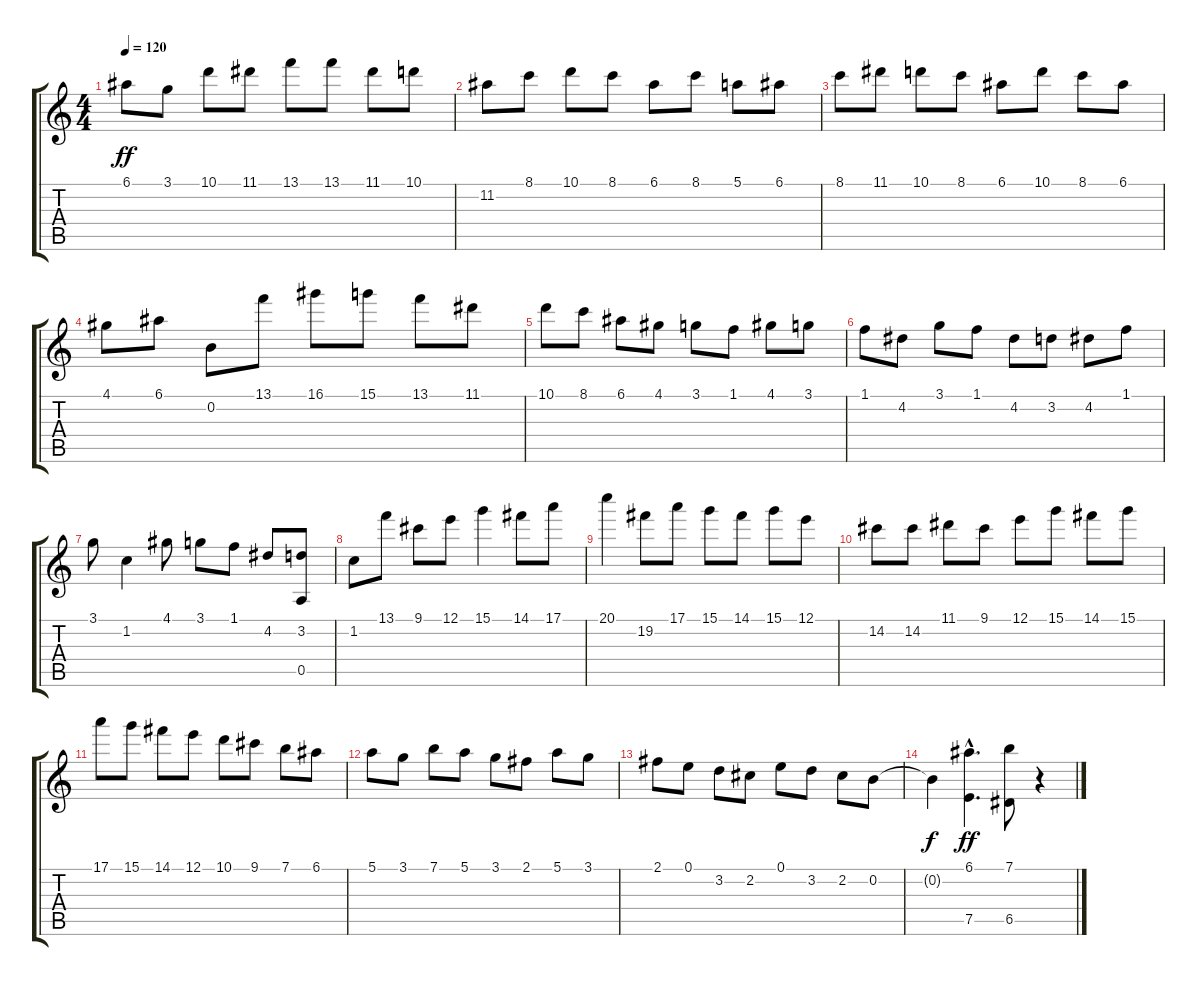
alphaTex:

\track "" {instrument acousticguitarnylon}
\staff {score tabs}
\tuning (E4 B3 G3 D3 A2 E2) {hide}
\ts (4 4)
\tempo 120
\clef g2
\ks c
6.1.8{dy ff} 3.1.8 10.1.8 11.1.8 13.1.8 13.1.8 11.1.8 10.1.8 |
11.2.8 8.1.8 10.1.8 8.1.8 6.1.8 8.1.8 5.1.8 6.1.8 |
8.1.8 11.1.8 10.1.8 8.1.8 6.1.8 10.1.8 8.1.8 6.1.8 |
4.1.8 6.1.8 0.2.8 13.1.8 16.1.8 15.1.8 13.1.8 11.1.8 |
10.1.8 8.1.8 6.1.8 4.1.8 3.1.8 1.1.8 4.1.8 3.1.8 |
1.1.8 4.2.8 3.1.8 1.1.8 4.2.8 3.2.8 4.2.8 1.1.8 |
3.1.8 1.2.4 4.1.8 3.1.8 1.1.8 4.2.8 (3.2 0.5).8 |
1.2.8 13.1.8 9.1.8 12.1.8 15.1.4 14.1.8 17.1.8 |
20.1.4 19.2.8 17.1.8 15.1.8 14.1.8 15.1.8 12.1.8 |
14.2.8 14.2.8 11.1.8 9.1.8 12.1.8 15.1.8 14.1.8 15.1.8 |
17.1.8 15.1.8 14.1.8 12.1.8 10.1.8 9.1.8 7.1.8 6.1.8 |
5.1.8 3.1.8 7.1.8 5.1.8 3.1.8 2.1.8 5.1.8 3.1.8 |
2.1.8 0.1.8 3.2.8 2.2.8 0.1.8 3.2.8 2.2.8 0.2.8 |
0.2{t}.4{dy f} (6.1{hac} 7.5{hac}).4{d dy ff} (7.1 6.5).8 r.4
